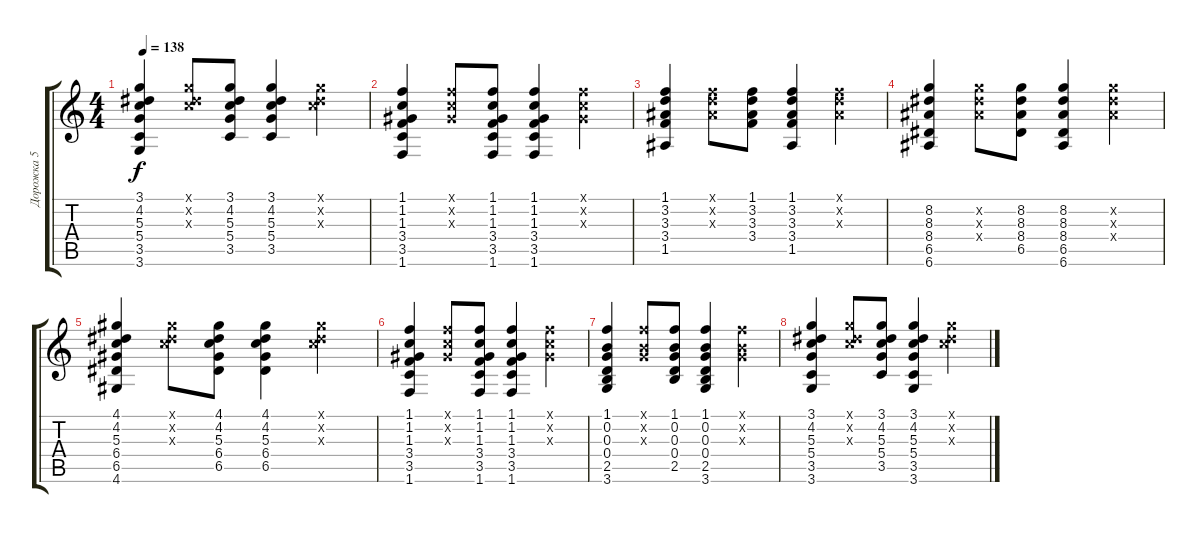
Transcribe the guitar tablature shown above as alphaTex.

\track ("Дорожка 5" "Дорожка 5") {instrument acousticguitarsteel}
\staff {score tabs}
\tuning (E4 B3 G3 D3 A2 E2) {hide}
\ts (4 4)
\tempo 138
\clef g2
\ks c
(3.1 4.2 5.3 5.4 3.5 3.6).4{dy f} (3.1{x} 4.2{x} 5.3{x}).8 (3.1 4.2 5.3 5.4 3.5).8 (3.1 4.2 5.3 5.4 3.5).4 (3.1{x} 4.2{x} 5.3{x}).4 |
(1.1 1.2 1.3 3.4 3.5 1.6).4 (1.1{x} 1.2{x} 1.3{x}).8 (1.1 1.2 1.3 3.4 3.5 1.6).8 (1.1 1.2 1.3 3.4 3.5 1.6).4 (1.1{x} 1.2{x} 1.3{x}).4 |
(1.1 3.2 3.3 3.4 1.5).4 (1.1{x} 3.2{x} 3.3{x}).8 (1.1 3.2 3.3 3.4).8 (1.1 3.2 3.3 3.4 1.5).4 (1.1{x} 3.2{x} 3.3{x}).4 |
(8.2 8.3 8.4 6.5 6.6).4 (8.2{x} 8.3{x} 8.4{x}).8 (8.2 8.3 8.4 6.5).8 (8.2 8.3 8.4 6.5 6.6).4 (8.2{x} 8.3{x} 8.4{x}).4 |
(4.1 4.2 5.3 6.4 6.5 4.6).4 (4.1{x} 4.2{x} 5.3{x}).8 (4.1 4.2 5.3 6.4 6.5).8 (4.1 4.2 5.3 6.4 6.5).4 (4.1{x} 4.2{x} 5.3{x}).4 |
(1.1 1.2 1.3 3.4 3.5 1.6).4 (1.1{x} 1.2{x} 1.3{x}).8 (1.1 1.2 1.3 3.4 3.5 1.6).8 (1.1 1.2 1.3 3.4 3.5 1.6).4 (1.1{x} 1.2{x} 1.3{x}).4 |
(1.1 0.2 0.3 0.4 2.5 3.6).4 (1.1{x} 0.2{x} 0.3{x}).8 (1.1 0.2 0.3 0.4 2.5).8 (1.1 0.2 0.3 0.4 2.5 3.6).4 (1.1{x} 0.2{x} 0.3{x}).4 |
(3.1 4.2 5.3 5.4 3.5 3.6).4 (3.1{x} 4.2{x} 5.3{x}).8 (3.1 4.2 5.3 5.4 3.5).8 (3.1 4.2 5.3 5.4 3.5 3.6).4 (3.1{x} 4.2{x} 5.3{x}).4
